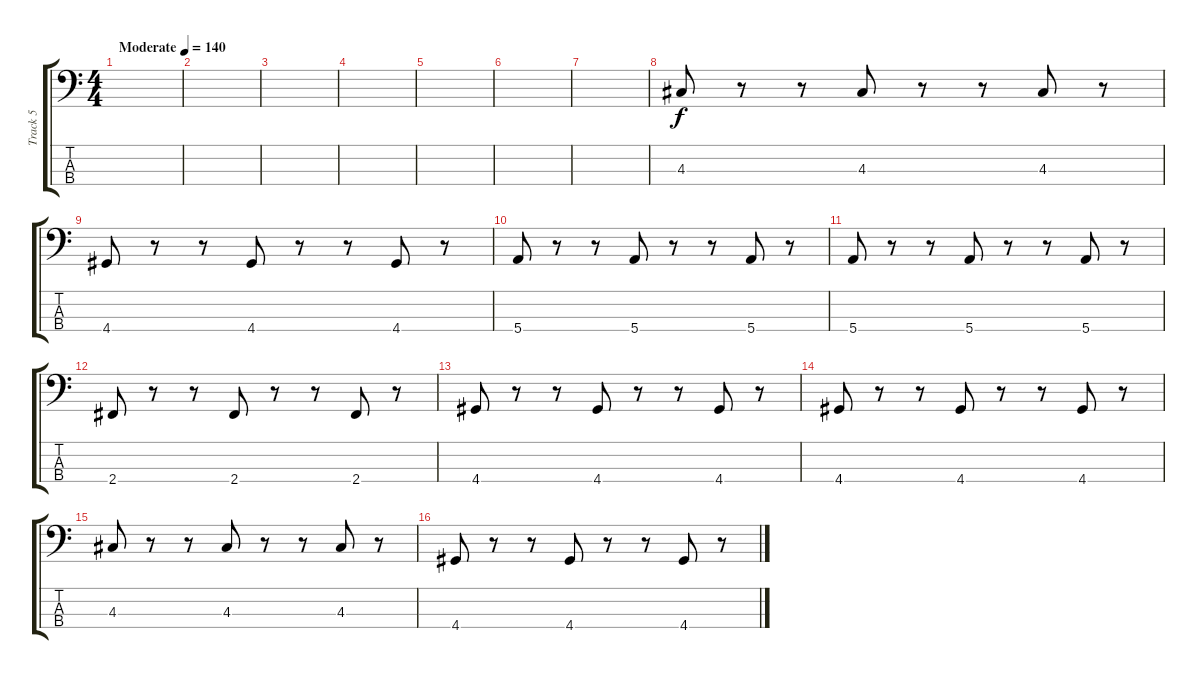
\track ("Track 5" "Track 5") {instrument electricbassfinger}
\staff {score tabs}
\tuning (G2 D2 A1 E1) {hide}
\ts (4 4)
\tempo (140 "Moderate")
\clef f4
\ks c
|
|
|
|
|
|
|
4.3.8 r.8 r.8 4.3.8 r.8 r.8 4.3.8 r.8 |
4.4.8 r.8 r.8 4.4.8 r.8 r.8 4.4.8 r.8 |
5.4.8 r.8 r.8 5.4.8 r.8 r.8 5.4.8 r.8 |
5.4.8 r.8 r.8 5.4.8 r.8 r.8 5.4.8 r.8 |
2.4.8 r.8 r.8 2.4.8 r.8 r.8 2.4.8 r.8 |
4.4.8 r.8 r.8 4.4.8 r.8 r.8 4.4.8 r.8 |
4.4.8 r.8 r.8 4.4.8 r.8 r.8 4.4.8 r.8 |
4.3.8 r.8 r.8 4.3.8 r.8 r.8 4.3.8 r.8 |
4.4.8 r.8 r.8 4.4.8 r.8 r.8 4.4.8 r.8
